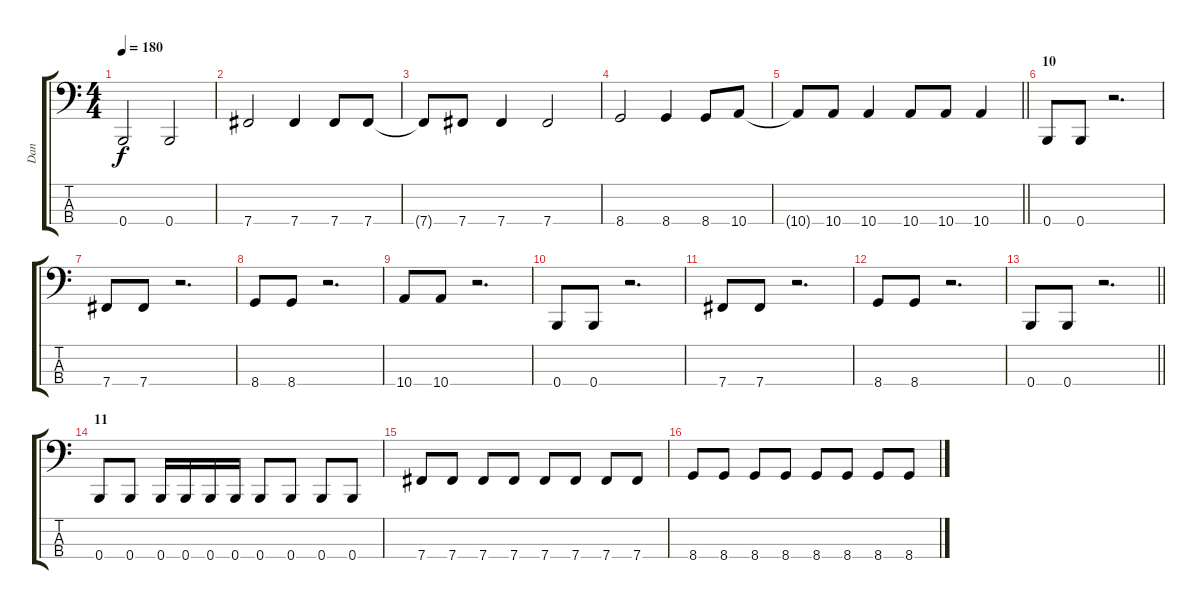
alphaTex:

\track ("Dan" "Dan") {instrument electricbassfinger}
\staff {score tabs}
\tuning (E2 B1 Gb1 B0) {hide}
\ts (4 4)
\tempo 180
\clef f4
\ks c
0.4{t}.2{dy f} 0.4.2 |
7.4.2 7.4.4 7.4.8 7.4.8 |
7.4{t}.8 7.4.8 7.4.4 7.4.2 |
8.4.2 8.4.4 8.4.8 10.4.8 |
\barLineRight lightlight
10.4{t}.8 10.4.8 10.4.4 10.4.8 10.4.8 10.4.4 |
\section ("" "10")
0.4.8 0.4.8 r.2{d} |
7.4.8 7.4.8 r.2{d} |
8.4.8 8.4.8 r.2{d} |
10.4.8 10.4.8 r.2{d} |
0.4.8 0.4.8 r.2{d} |
7.4.8 7.4.8 r.2{d} |
8.4.8 8.4.8 r.2{d} |
\barLineRight lightlight
0.4.8 0.4.8 r.2{d} |
\section ("" "11")
0.4.8 0.4.8 0.4.16 0.4.16 0.4.16 0.4.16 0.4.8 0.4.8 0.4.8 0.4.8 |
7.4.8 7.4.8 7.4.8 7.4.8 7.4.8 7.4.8 7.4.8 7.4.8 |
8.4.8 8.4.8 8.4.8 8.4.8 8.4.8 8.4.8 8.4.8 8.4.8
